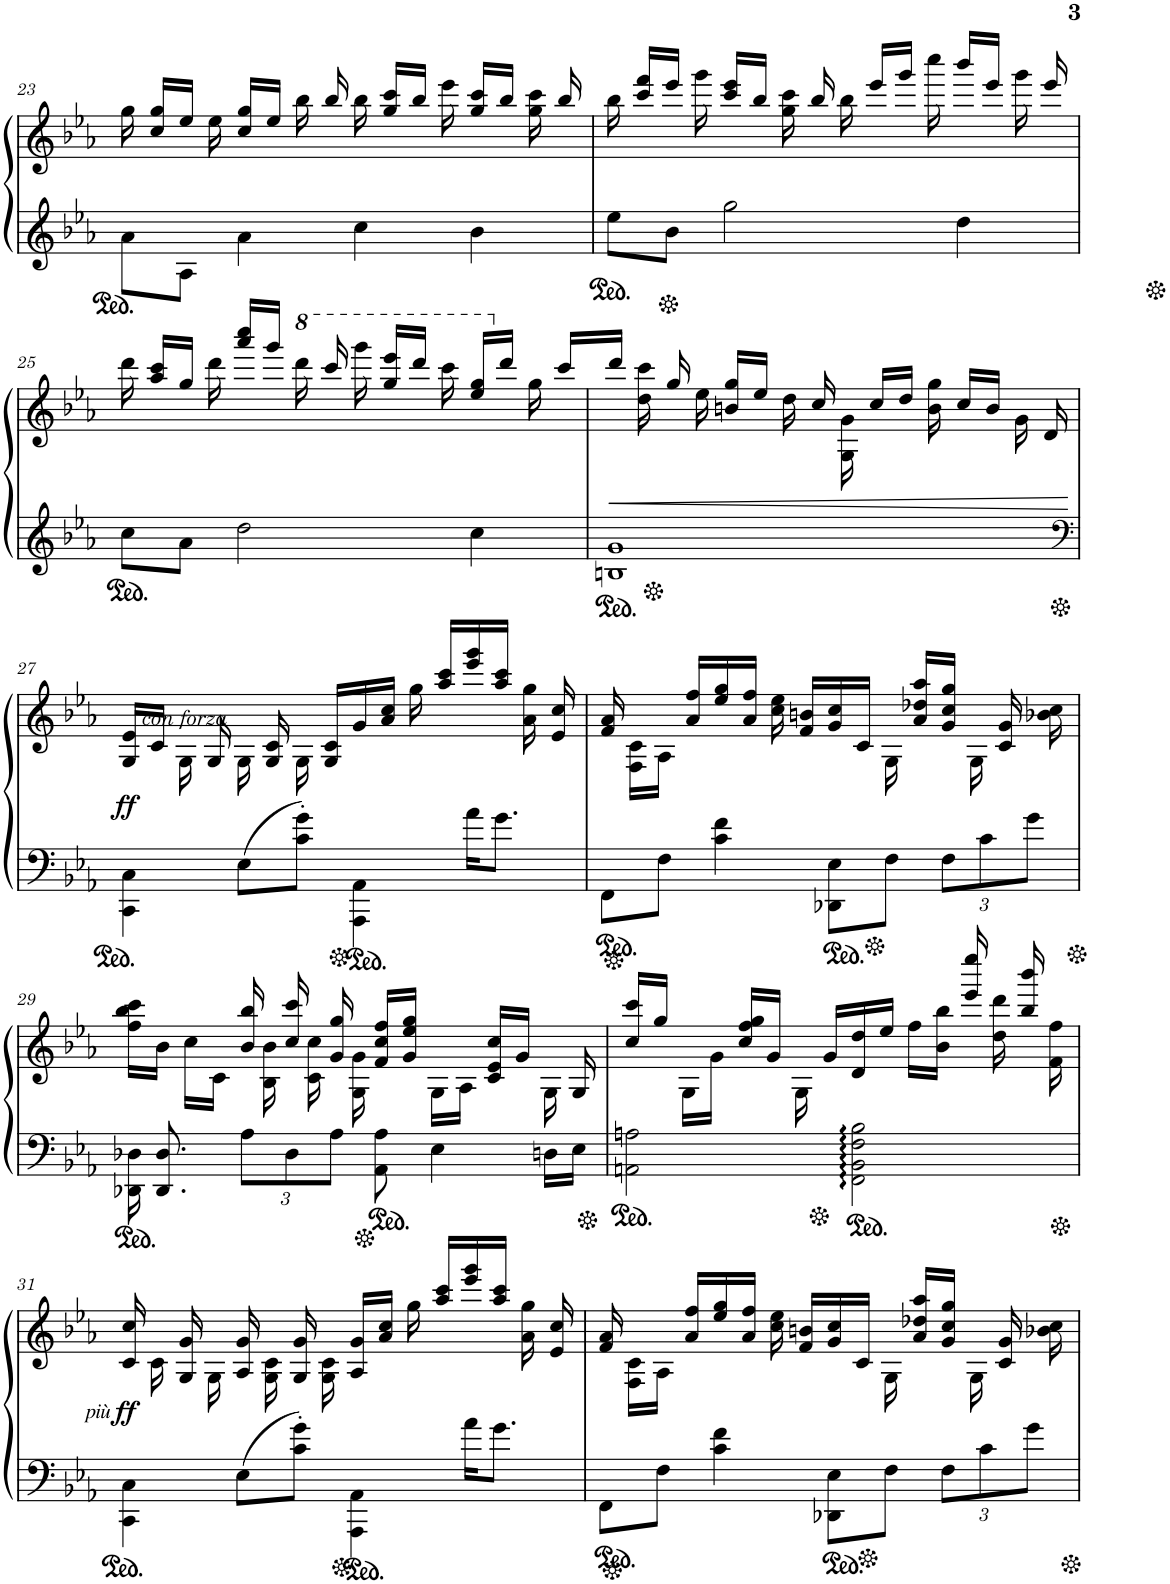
**kern	**kern	**dynam
*part1	*part1	*part1
*staff2	*staff1	*staff1/2
*I"Piano	*	*
*I'Pno.	*	*
!!LO:PB:g=z
*clefG2	*clefG2	*
*k[b-e-a-]	*k[b-e-a-]	*
*M4/4	*M4/4	*
=23	=23	=23
8a-\L	16gg\	.
.	16cc/ 16gg/LL	.
8A-\J	16ee-/JJ	.
.	16ee-\	.
4a-\	16cc/ 16gg/LL	.
.	16ee-/JJ	.
.	16bb-\	.
.	16bb-/	.
4cc\	16bb-\	.
.	16gg/ 16ccc/LL	.
.	16bb-/JJ	.
.	16eee-\	.
4b-\	16gg/ 16ccc/LL	.
.	16bb-/JJ	.
.	16gg\ 16ccc\	.
.	16bb-/	.
=24	=24	=24
8ee-\L	16bb-\	.
.	16ccc/ 16fff/LL	.
8b-\J	16eee-/JJ	.
.	16ggg\	.
2gg\	16ccc/ 16eee-/LL	.
.	16bb-/JJ	.
.	16gg\ 16ccc\	.
.	16bb-/	.
.	16bb-\	.
.	16eee-/LL	.
.	16ggg/JJ	.
.	16cccc\	.
4dd\	16bbb-/LL	.
.	16eee-/JJ	.
.	16ggg\	.
.	16eee-/	.
!!LO:LB:g=z
=25	=25	=25
8cc\L	16ddd\	.
.	16aa-/ 16ccc/LL	.
8a-\J	16gg/JJ	.
.	16ddd\	.
2dd\	16aaa-/ 16cccc/LL	.
.	16ggg/JJ	.
*	*8va	*
.	16dddd\	.
.	16cccc/	.
.	16gggg\	.
.	16ggg/ 16eeee-/LL	.
.	16dddd/JJ	.
.	16cccc\	.
4cc\	16eee-/ 16ggg/LL	.
*	*X8va	*
.	16ddd/JJ	.
.	16gg\	.
.	16ccc/LL	.
=26	=26	=26
!	!	!LO:HP:b
1Bn 1g	16ddd/JJ	<
.	16dd\ 16ccc\	.
.	16gg/	.
.	16ee-\	.
.	16bn/ 16gg/LL	.
.	16ee-/JJ	.
.	16dd\	.
.	16cc/	.
.	16G\ 16g\	.
.	16cc/LL	.
.	16dd/JJ	.
.	16b\ 16gg\	.
.	16cc/LL	.
.	16b/JJ	.
.	16g\	.
.	16d/	.
.	.	[
!!LO:LB:g=z
=27	=27	=27
*clefF4	*	*
!	!LO:TX:b:i:t=con forza	!
!	!	!LO:DY:b
4CC\ 4C\	16G/ 16e-/LL	ff
.	16c/JJ	.
.	16G\	.
.	16G/	.
8E-\L	16G\	.
.	16G/ 16c/	.
8c\' 8g\'J	16G\	.
.	16G/ 16c/LL	.
4AAA-\ 4AA-\	16g/	.
.	16a-/ 16cc/JJ	.
.	16gg\	.
.	16aa-/ 16ccc/LL	.
16a-\KL	16eee-/ 16ggg/	.
8.g\J	16aa-/ 16ccc/JJ	.
.	16a-\ 16gg\	.
.	16e-/ 16cc/	.
=28	=28	=28
8FF\L	16f/ 16a-/	.
.	16F\ 16c\LL	.
8F\J	16A-\JJ	.
.	16a-/ 16ff/LL	.
4c\ 4f\	16ee-/ 16gg/	.
.	16a-/ 16ff/JJ	.
.	16cc\ 16ee-\	.
.	16f/ 16bn/LL	.
8DD-X\ 8E-\L	16g/ 16cc/	.
.	16c/JJ	.
8F\J	16G\	.
.	16a-/ 16dd-X/ 16aa-/LL	.
*Xbrackettup	*	*
12F\L	16g/ 16cc/ 16gg/JJ	.
.	16G\	.
12c\	.	.
.	16c/ 16g/	.
12g\J	.	.
.	16b-X\ 16cc\	.
!!LO:LB:g=z
=29	=29	=29
16DD-X\ 16D-X\	16ff\ 16bb-\ 16ccc\LL	.
8.DD-/ 8.D-/	16b-\JJ	.
.	16cc\LL	.
.	16c\JJ	.
12A-\L	24b-/ 24bb-/	.
.	24B-\ 24b-\	.
12D-\	24cc/ 24ccc/	.
.	24c\ 24cc\	.
12A-\J	24g/ 24gg/	.
.	24G\ 24g\	.
8AA-\ 8A-\	16f/ 16cc/ 16ff/LL	.
.	16g/ 16ee-/ 16gg/JJ	.
4E-\	16G\LL	.
.	16A-\JJ	.
.	16c/ 16e-/ 16cc/LL	.
.	16g/JJ	.
16Dn\LL	16G\	.
16E-\JJ	16G/	.
=30	=30	=30
2AAn\ 2An\	16cc/ 16ccc/LL	.
.	16gg/JJ	.
.	16G\LL	.
.	16g\JJ	.
.	16cc/ 16ff/ 16gg/LL	.
.	16g/JJ	.
.	16G\	.
.	16g/LL	.
2FF\ 2BB-\ 2F\ 2B-\	16d/ 16dd/	.
.	16ee-/JJ	.
.	16ff\LL	.
.	16b-\ 16bb-\JJ	.
.	16eee-/ 16eeee-/	.
.	16dd\ 16ddd\	.
.	16bb-/ 16bbb-/	.
.	16f\ 16ff\	.
!!LO:LB:g=z
=31	=31	=31
!	!	!LO:DY:b
!	!	!LO:DY:n=1:b
4CC\ 4C\	16c/ 16cc/	other-dynamics ff
.	16c\	.
.	16G/ 16g/	.
.	16G\	.
8E-\L	16A-/ 16g/	.
.	16G\ 16c\	.
8c\' 8g\'J	16G/ 16g/	.
.	16G\ 16c\	.
4AAA-\ 4AA-\	16A-/ 16g/LL	.
.	16a-/ 16cc/JJ	.
.	16gg\	.
.	16aa-/ 16ccc/LL	.
16a-\KL	16eee-/ 16ggg/	.
8.g\J	16aa-/ 16ccc/JJ	.
.	16a-\ 16gg\	.
.	16e-/ 16cc/	.
=32	=32	=32
8FF\L	16f/ 16a-/	.
.	16F\ 16c\LL	.
8F\J	16A-\JJ	.
.	16a-/ 16ff/LL	.
4c\ 4f\	16ee-/ 16gg/	.
.	16a-/ 16ff/JJ	.
.	16cc\ 16ee-\	.
.	16f/ 16bn/LL	.
8DD-X\ 8E-\L	16g/ 16cc/	.
.	16c/JJ	.
8F\J	16G\	.
.	16a-/ 16dd-X/ 16aa-/LL	.
12F\L	16g/ 16cc/ 16gg/JJ	.
.	16G\	.
12c\	.	.
.	16c/ 16g/	.
12g\J	.	.
.	16b-X\ 16cc\	.
=	=	=
*-	*-	*-
